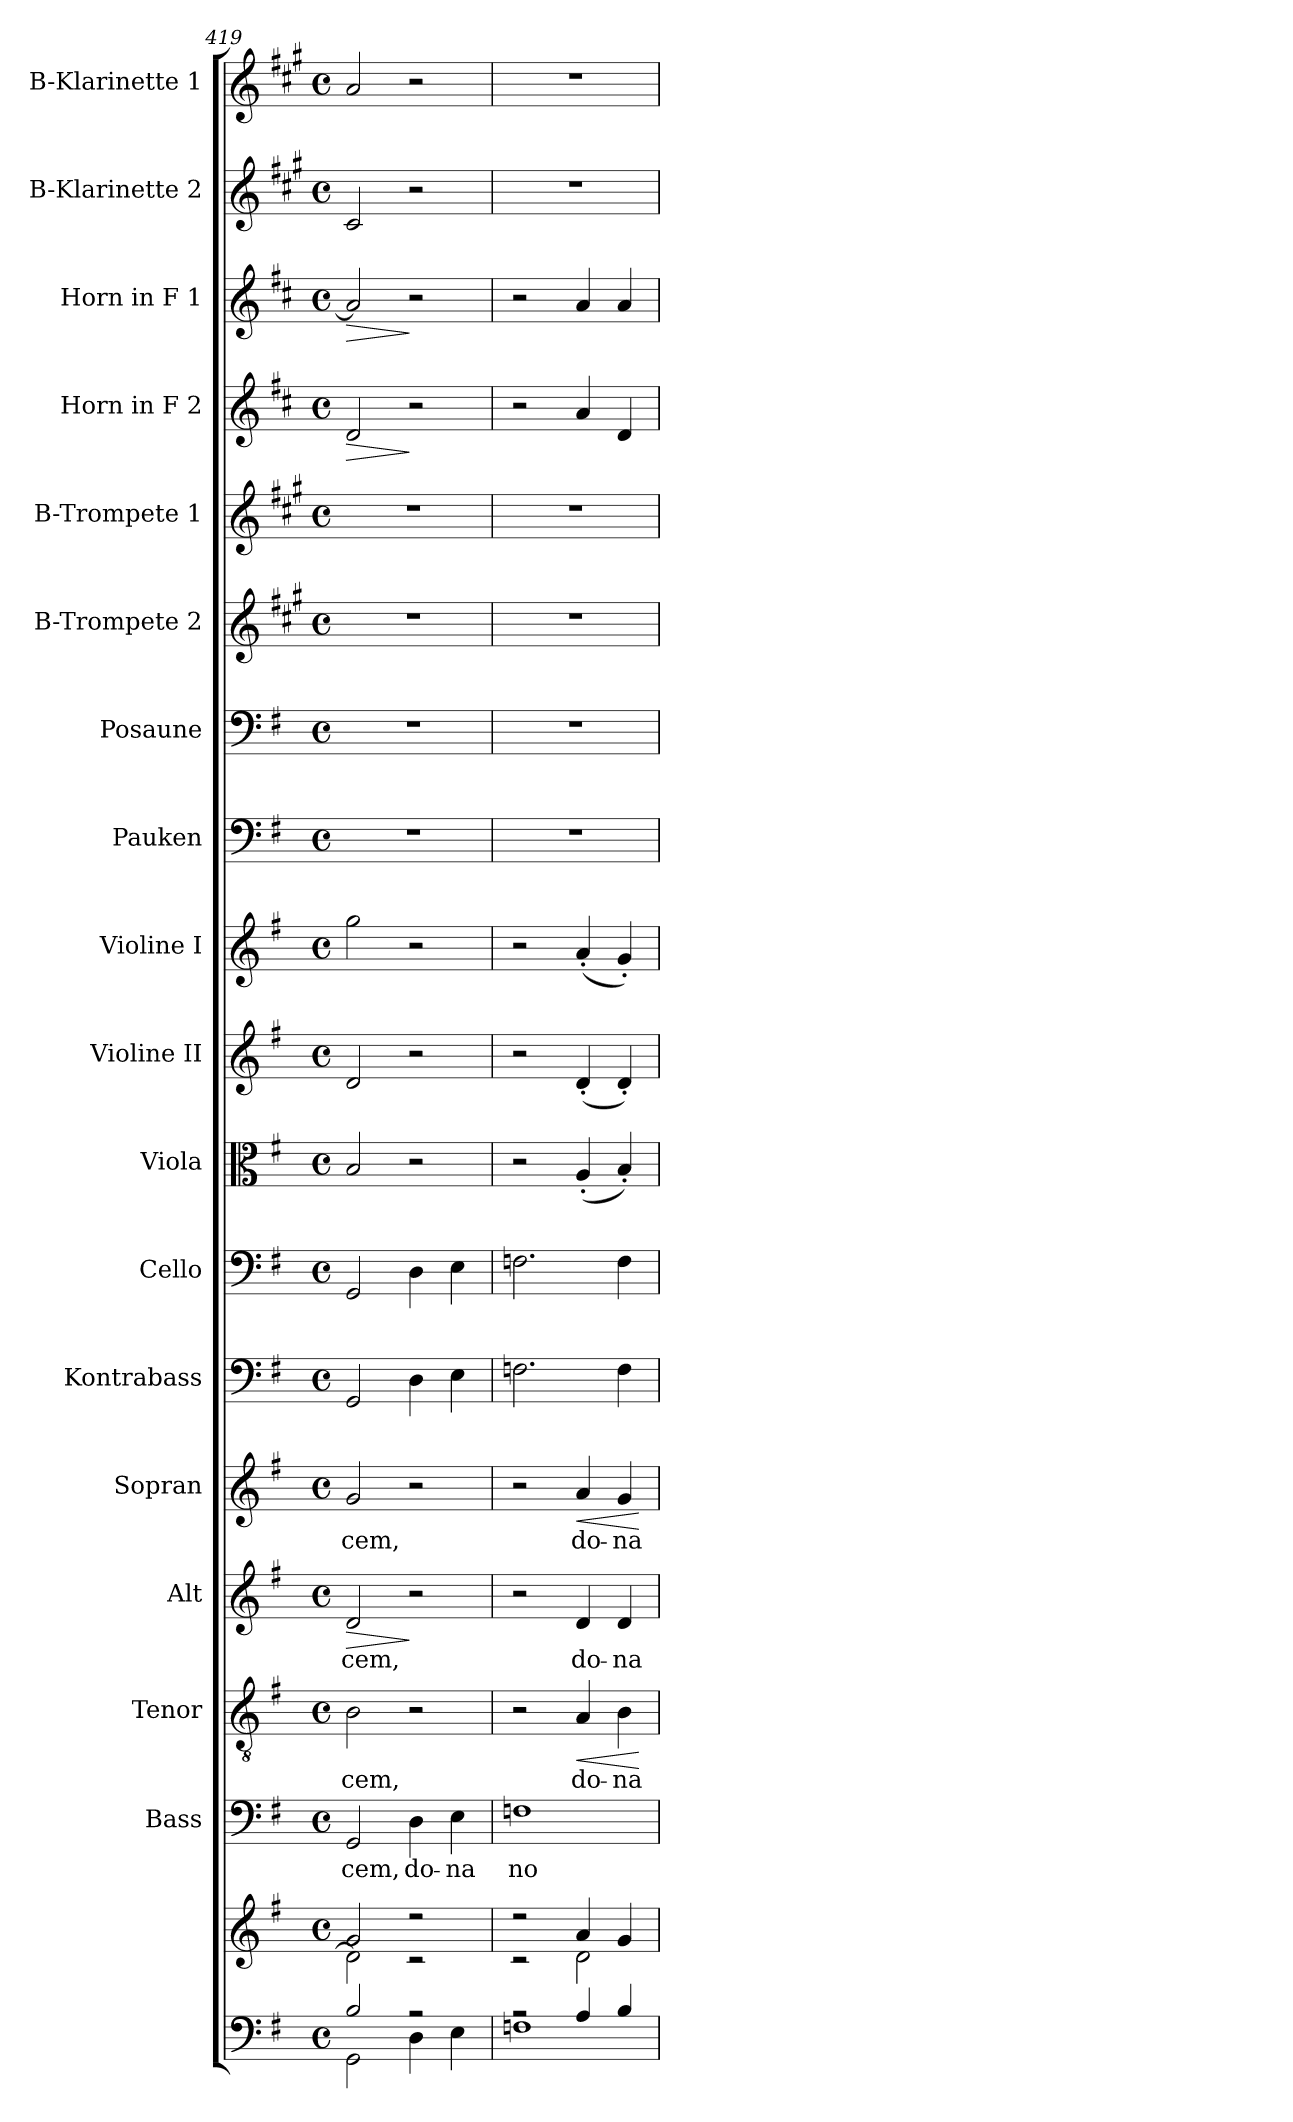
**kern	**kern	**kern	**text	**kern	**text	**dynam	**kern	**text	**dynam	**kern	**text	**dynam	**kern	**kern	**kern	**kern	**kern	**kern	**kern	**kern	**kern	**kern	**dynam	**kern	**dynam	**kern	**kern
*part18	*part18	*part17	*part17	*part16	*part16	*part16	*part15	*part15	*part15	*part14	*part14	*part14	*part13	*part12	*part11	*part10	*part9	*part8	*part7	*part6	*part5	*part4	*part4	*part3	*part3	*part2	*part1
*staff19	*staff18	*staff17	*staff17	*staff16	*staff16	*staff16	*staff15	*staff15	*staff15	*staff14	*staff14	*staff14	*staff13	*staff12	*staff11	*staff10	*staff9	*staff8	*staff7	*staff6	*staff5	*staff4	*staff4	*staff3	*staff3	*staff2	*staff1
*	*	*I"Bass	*	*I"Tenor	*	*	*I"Alt	*	*	*I"Sopran	*	*	*I"Kontrabass	*I"Cello	*I"Viola	*I"Violine II	*I"Violine I	*I"Pauken	*I"Posaune	*I"B-Trompete 2	*I"B-Trompete 1	*I"Horn in F 2	*	*I"Horn in F 1	*	*I"B-Klarinette 2	*I"B-Klarinette 1
*	*	*I'B.	*	*I'T.	*	*	*I'A.	*	*	*I'S.	*	*	*I'Kb.	*	*I'Vla.	*I'Vl. II	*I'Vl. I	*I'Pk.	*I'Pos.	*I'B Trp. 2	*I'B Trp. 1	*	*	*	*	*I'B Kl. 2	*I'B Kl. 1
*clefF4	*clefG2	*clefF4	*	*clefGv2	*	*	*clefG2	*	*	*clefG2	*	*	*clefF4	*clefF4	*clefC3	*clefG2	*clefG2	*clefF4	*clefF4	*clefG2	*clefG2	*clefG2	*	*clefG2	*	*clefG2	*clefG2
*	*	*	*	*	*	*	*	*	*	*	*	*	*ITrd7c12	*	*	*	*	*	*	*ITrd1c2	*ITrd1c2	*ITrd4c7	*	*ITrd4c7	*	*ITrd1c2	*ITrd1c2
*k[f#]	*k[f#]	*k[f#]	*	*k[f#]	*	*	*k[f#]	*	*	*k[f#]	*	*	*k[f#]	*k[f#]	*k[f#]	*k[f#]	*k[f#]	*k[f#]	*k[f#]	*k[f#]	*k[f#]	*k[f#]	*	*k[f#]	*	*k[f#]	*k[f#]
*G:	*G:	*G:	*	*G:	*	*	*G:	*	*	*G:	*	*	*G:	*G:	*G:	*G:	*G:	*G:	*G:	*G:	*G:	*G:	*	*G:	*	*G:	*G:
*M4/4	*M4/4	*M4/4	*	*M4/4	*	*	*M4/4	*	*	*M4/4	*	*	*M4/4	*M4/4	*M4/4	*M4/4	*M4/4	*M4/4	*M4/4	*M4/4	*M4/4	*M4/4	*	*M4/4	*	*M4/4	*M4/4
*met(c)	*met(c)	*met(c)	*	*met(c)	*	*	*met(c)	*	*	*met(c)	*	*	*met(c)	*met(c)	*met(c)	*met(c)	*met(c)	*met(c)	*met(c)	*met(c)	*met(c)	*met(c)	*	*met(c)	*	*met(c)	*met(c)
=419	=419	=419	=419	=419	=419	=419	=419	=419	=419	=419	=419	=419	=419	=419	=419	=419	=419	=419	=419	=419	=419	=419	=419	=419	=419	=419	=419
*^	*^	*	*	*	*	*	*	*	*	*	*	*	*	*	*	*	*	*	*	*	*	*	*	*	*	*	*
!	!	!	!	!	!LO:LY:b	!	!LO:LY:b	!	!	!LO:LY:b	!LO:HP:b	!	!LO:LY:b	!	!	!	!	!	!	!	!	!	!	!	!LO:HP:b	!	!LO:HP:b	!	!
2B/	2GG\	2g/	2d\]	2GG/	-cem,	2B\	-cem,	.	2d/	-cem,	>	2g/	-cem,	.	2GGG/	2GG/	2B/	2d/	2gg\	1r	1r	1r	1r	2G/	>	2d/]	>	2B/	2g/
!	!	!	!	!	!LO:LY:b	!	!	!	!	!	!	!	!	!	!	!	!	!	!	!	!	!	!	!	!	!	!	!	!
2rB	4D\	2r	2r	4D\	do-	2r	.	.	2r	.	]	2r	.	.	4DD\	4D\	2r	2r	2r	.	.	.	.	2r	]	2r	]	2r	2r
!	!	!	!	!	!LO:LY:b	!	!	!	!	!	!	!	!	!	!	!	!	!	!	!	!	!	!	!	!	!	!	!	!
.	4E\	.	.	4E\	-na	.	.	.	.	.	.	.	.	.	4EE\	4E\	.	.	.	.	.	.	.	.	.	.	.	.	.
=420	=420	=420	=420	=420	=420	=420	=420	=420	=420	=420	=420	=420	=420	=420	=420	=420	=420	=420	=420	=420	=420	=420	=420	=420	=420	=420	=420	=420	=420
!	!	!	!	!	!LO:LY:b	!	!	!	!	!	!	!	!	!	!	!	!	!	!	!	!	!	!	!	!	!	!	!	!
2rB	1Fn	2r	2r	1Fn	no-	2r	.	.	2r	.	.	2r	.	.	2.FFn\	2.Fn\	2r	2r	2r	1r	1r	1r	1r	2r	.	2r	.	1r	1r
!	!	!	!	!	!	!	!LO:LY:b	!LO:HP:b	!	!LO:LY:b	!	!	!LO:LY:b	!LO:HP:b	!	!	!	!	!	!	!	!	!	!	!	!	!	!	!
4A/	.	4a/	2d\	.	.	4A/	do-	<	4d/	do-	.	4a/	do-	<	.	.	(<4A'</	(<4d'</	(<4a'</	.	.	.	.	4d/	.	4d/	.	.	.
!	!	!	!	!	!	!	!LO:LY:b	!	!	!LO:LY:b	!	!	!LO:LY:b	!	!	!	!	!	!	!	!	!	!	!	!	!	!	!	!
4B/	.	4g/	.	.	.	4B\	-na	.	4d/	-na	.	4g/	-na	.	4FF\	4F\	4B'</)	4d'</)	4g'</)	.	.	.	.	4G/	.	4d/	.	.	.
*v	*v	*	*	*	*	*	*	*	*	*	*	*	*	*	*	*	*	*	*	*	*	*	*	*	*	*	*	*	*
*	*v	*v	*	*	*	*	*	*	*	*	*	*	*	*	*	*	*	*	*	*	*	*	*	*	*	*	*	*
.	.	.	.	.	.	[	.	.	.	.	.	[	.	.	.	.	.	.	.	.	.	.	.	.	.	.	.
=	=	=	=	=	=	=	=	=	=	=	=	=	=	=	=	=	=	=	=	=	=	=	=	=	=	=	=
*-	*-	*-	*-	*-	*-	*-	*-	*-	*-	*-	*-	*-	*-	*-	*-	*-	*-	*-	*-	*-	*-	*-	*-	*-	*-	*-	*-
